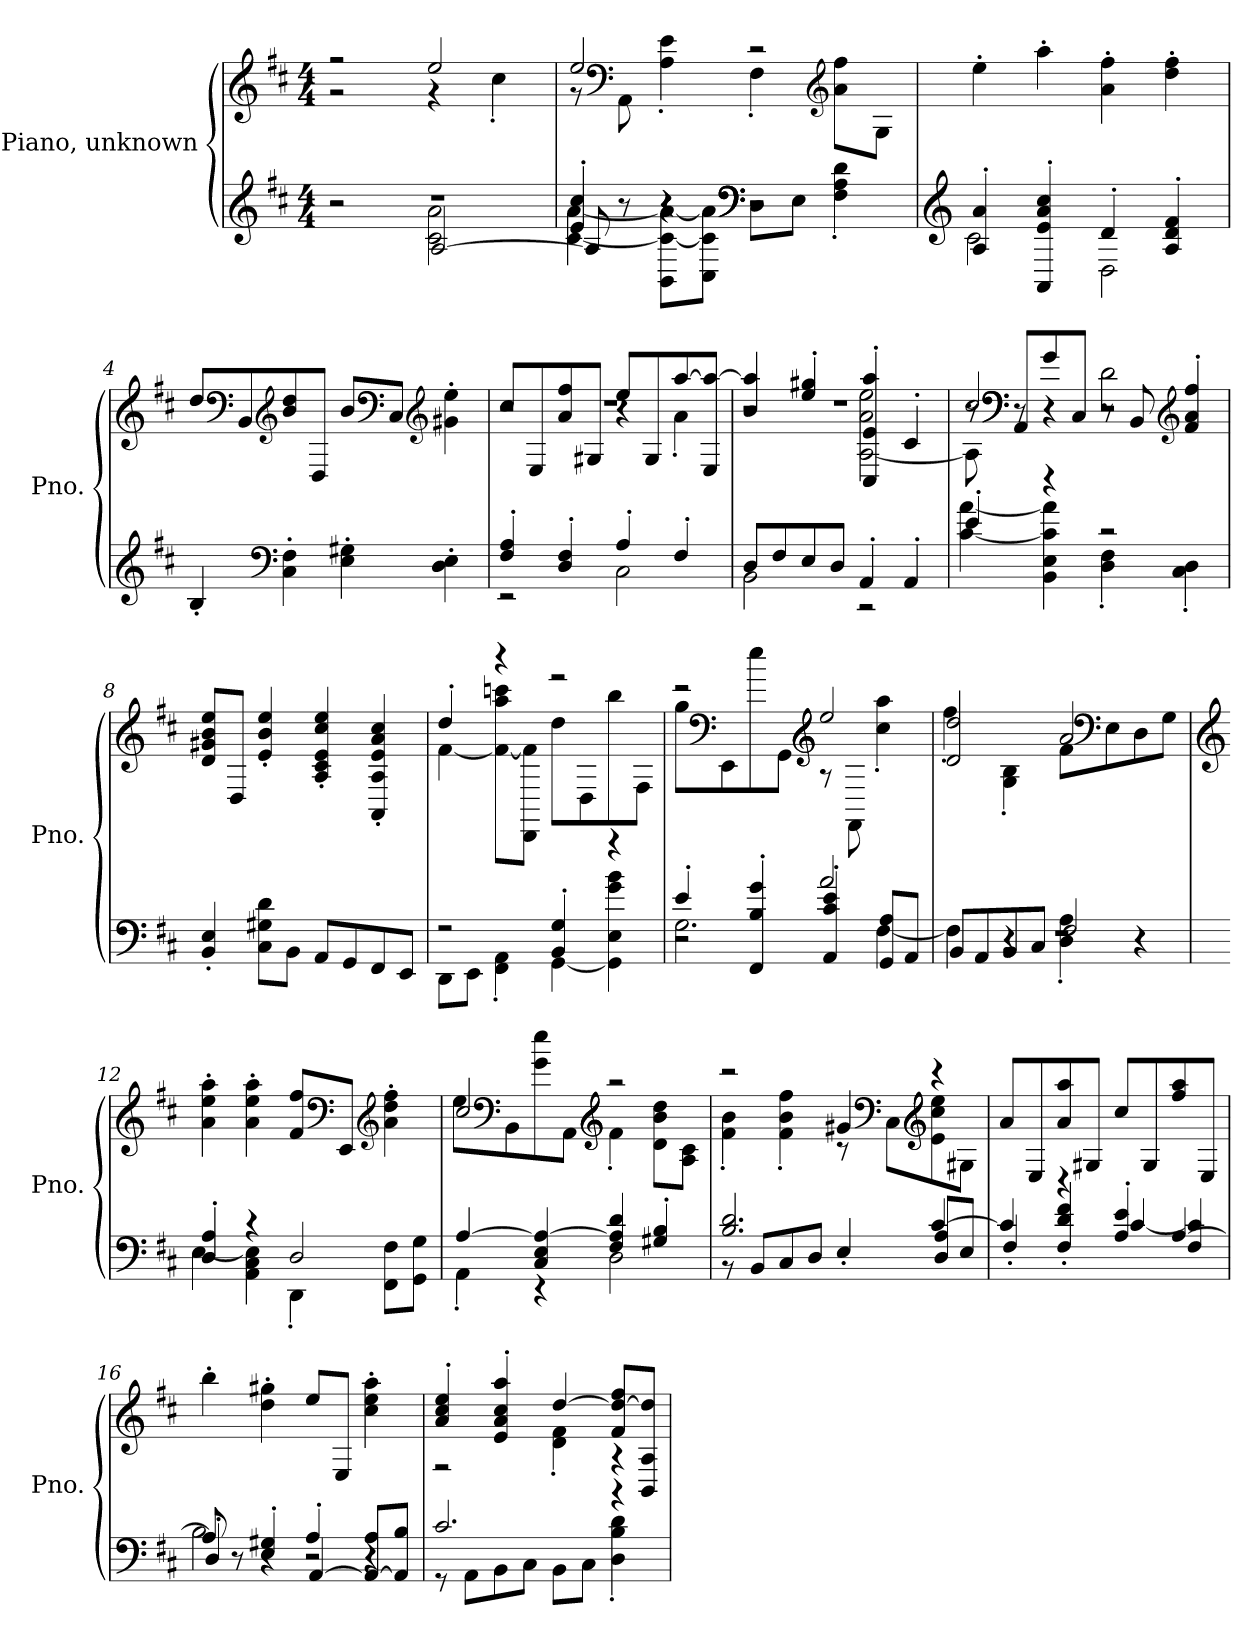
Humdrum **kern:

**kern	**kern
*part1	*part1
*staff2	*staff1
*I"Piano, unknown	*
*I'Pno.	*
*clefG2	*clefG2
*k[f#c#]	*k[f#c#]
*M4/4	*M4/4
*MM120	*MM120
=1	=1
*^	*^
*	*^	*	*
1r	2r	2r	2r	2r
.	2c#\ 2a\	[2A/	2ee/	4r
.	.	.	.	4cc#'\
=2	=2	=2	=2	=2
4e/' 4cc#/'	[4c#\ [4a\	8A/]	2ee/	8r
*	*	*	*clefF4	*
.	.	8r	.	8AA\
4r	8BB\ 8c#\_ 8a\_L	4r	.	4A\' 4e\'
.	8C#\ 8c#\] 8a\]J	.	.	.
*clefF4	*	*	*	*
2r	8D\L	2r	2r	4F#'\
.	8E\J	.	.	.
*	*	*	*clefG2	*
.	4F#\' 4A\' 4d\'	.	.	8a\ 8ff#\L
.	.	.	.	8G\J
*v	*v	*v	*	*
*	*v	*v
=3	=3
*clefG2	*
*^	*
4A/' 4a/'	2c#\	4ee'\
4AA/' 4e/' 4a/' 4cc#/'	.	4aa'\
4d'/	2D\	4a\' 4ff#\'
4A/' 4d/' 4f#/'	.	4dd\' 4ff#\'
*v	*v	*
=4	=4
4B'/	8dd/L
*	*clefF4
.	8BB/
*clefF4	*clefG2
4C#\' 4F#\'	8b/ 8dd/
.	8D/J
4E\' 4G#X\'	8b/L
*	*clefF4
.	8C#/J
*	*clefG2
4D\' 4E\'	4g#X\' 4ee\'
!!LO:LB:g=z
=5	=5
*^	*^
*	*	*	*^
4F#/' 4A/'	2r	1r	2r	8cc#/L
.	.	.	.	8E/
4D/' 4F#/'	.	.	.	8a/ 8ff#/
.	.	.	.	8G#X/J
4A'/	2C#\	.	4r	8ee/L
.	.	.	.	8G#/
4F#'/	.	.	4a'\	[8aa/
.	.	.	.	8E/ 8aa/_J
=6	=6	=6	=6	=6
8D/L	2BB\	1r	2r	4b/ 4aa/]
8F#/	.	.	.	.
8E/	.	.	.	4ee/' 4gg#X/'
8D/J	.	.	.	.
4AA'/	2r	.	[2A\ 2a\ 2ee\	4C#/' 4e/' 4aa/'
4AA'/	.	.	.	4c#'/
=7	=7	=7	=7	=7
4e'/	[4c#\ [4a\	2cc#/	8A\]	8r
*	*	*clefF4	*	*
.	.	.	8r	8AA/L
4r	4BB\ 4E\ 4c#\] 4a\]	.	4r	8g/
.	.	.	.	8C#/J
2r	4D\' 4F#\'	2r	2d\	8r
.	.	.	.	8BB/
*	*	*clefG2	*	*
.	4C#\' 4D\'	.	.	4f#/' 4a/' 4ff#/'
*v	*v	*	*	*
*	*v	*v	*v
=8	=8
4BB/' 4E/'	8d/ 8g#X/ 8b/ 8ee/L
.	8D/J
8C#\ 8G#X\ 8d\L	4e/' 4b/' 4ee/'
8BB\J	.
8AA/L	4A/' 4c#/' 4e/' 4cc#/' 4ee/'
8GG/	.
8FF#/	4AA/' 4A/' 4e/' 4a/' 4cc#/'
8EE/J	.
!!LO:LB:g=z
=9	=9
*^	*^
2r	8DD\L	4dd'/	[4f#\
.	8EE\J	.	.
.	4FF#\' 4AA\'	4r	8f#\_ 8aa\ 8cccn\L
.	.	.	8DD\ 8f#\]J
4BB/' 4G/'	[4GG\	2r	8dd\L
.	.	.	8D\
4r	4GG\] 4E\ 4g\ 4b\	.	8bb\
.	.	.	8F#\J
=10	=10	=10	=10
*	*^	*	*
2r	2.G\	4e'/	2r	8gg\L
*	*	*	*clefF4	*
.	.	.	.	8EE\
.	.	4FF#/' 4B/' 4g/'	.	8ee\
.	.	.	.	8GG\J
*	*	*	*clefG2	*
2a/	.	4AA/' 4c#/' 4e/'	2ee/	8r
.	.	.	.	8FF#\
.	[4F#\	8GG/ 8A/L	.	4cc#\' 4aa\'
.	.	8AA/J	.	.
=11	=11	=11	=11	=11
1r	4F#\]	8BB/L	2d/ 2dd/	4ff#'\
.	.	8AA/	.	.
.	4r	8BB/	.	4G\' 4B\'
.	.	8C#/J	.	.
.	4D\' 4A\'	2F#/	2a/	8f#\L
*	*	*	*clefF4	*
.	.	.	.	8E\
.	4r	.	.	8D\
.	.	.	.	8G\J
*v	*v	*v	*	*
*	*v	*v
!!LO:LB:g=z
=12	=12
*	*clefG2
*^	*
4D/' 4A/'	[4E\	4a\' 4ee\' 4aa\'
4r	4AA\ 4C#\ 4E\]	4a\' 4ee\' 4aa\'
2D/	4DD'\	8f#/ 8ff#/L
*	*	*clefF4
.	.	8EE/J
*	*	*clefG2
.	8FF#\ 8F#\L	4a\' 4dd\' 4ff#\'
.	8GG\ 8G\J	.
=13	=13	=13
*	*	*^
[4A/	4AA'\	2cc#/	8ee\L
*	*	*clefF4	*
.	.	.	8BB\
4C#/ 4E/ 4A/_	4r	.	8g\ 8ee\
.	.	.	8AA\J
*	*	*clefG2	*
4F#/ 4A/] 4d/	2D\	2r	4f#'\
4G#X/' 4B/'	.	.	8d\ 8b\ 8dd\L
.	.	.	8A\ 8c#\J
=14	=14	=14	=14
2.B/ 2.d/	8r	2r	4f#\' 4b\'
.	8BB/L	.	.
.	8C#/	.	4f#\' 4b\' 4ff#\'
.	8D/J	.	.
.	4E'/	4g#X/	8r
*	*	*clefF4	*
.	.	.	8C#\L
*	*	*clefG2	*
[4c#/	8D/ 8A/L	4r	8e\ 8cc#\ 8ee\
.	8E/J	.	8G#X\J
*	*	*v	*v
!!LO:LB:g=z
=15	=15	=15
4c#/]	4F#'/	8a/L
.	.	8E/
4r	4F#/' 4d/' 4f#/'	8a/ 8aa/
.	.	8G#X/J
4A/' 4e/'	[4c#/	8cc#/L
.	.	8G#/
[4A/	4F#/ 4c#/]	8ff#/ 8aa/
.	.	8E/J
=16	=16	=16
*	*^	*
8A/]	2B\	4D'/	4bb'\
8r	.	.	.
4r	.	4E/' 4G#X/'	4dd\' 4gg#X\'
4A'/	2r	[4AA/	8ee/L
.	.	.	8E/J
4r	.	8AA/_ 8A/L	4cc#\' 4ee\' 4aa\'
.	.	8AA/] 8B/J	.
*	*v	*v	*
=17	=17	=17
*	*	*^
2.c#/	8r	4a/' 4cc#/' 4ee/'	2r
.	8AA\L	.	.
.	8BB\	4e/' 4a/' 4cc#/' 4aa/'	.
.	8C#\J	.	.
.	8BB\L	[4dd/	4d\' 4f#\'
.	8C#\J	.	.
4r	4D\' 4B\' 4d\'	8f#/ 8dd/_ 8ff#/L	4r
.	.	8BB/ 8A/ 8dd/]J	.
*v	*v	*	*
*	*v	*v
=	=
*-	*-
